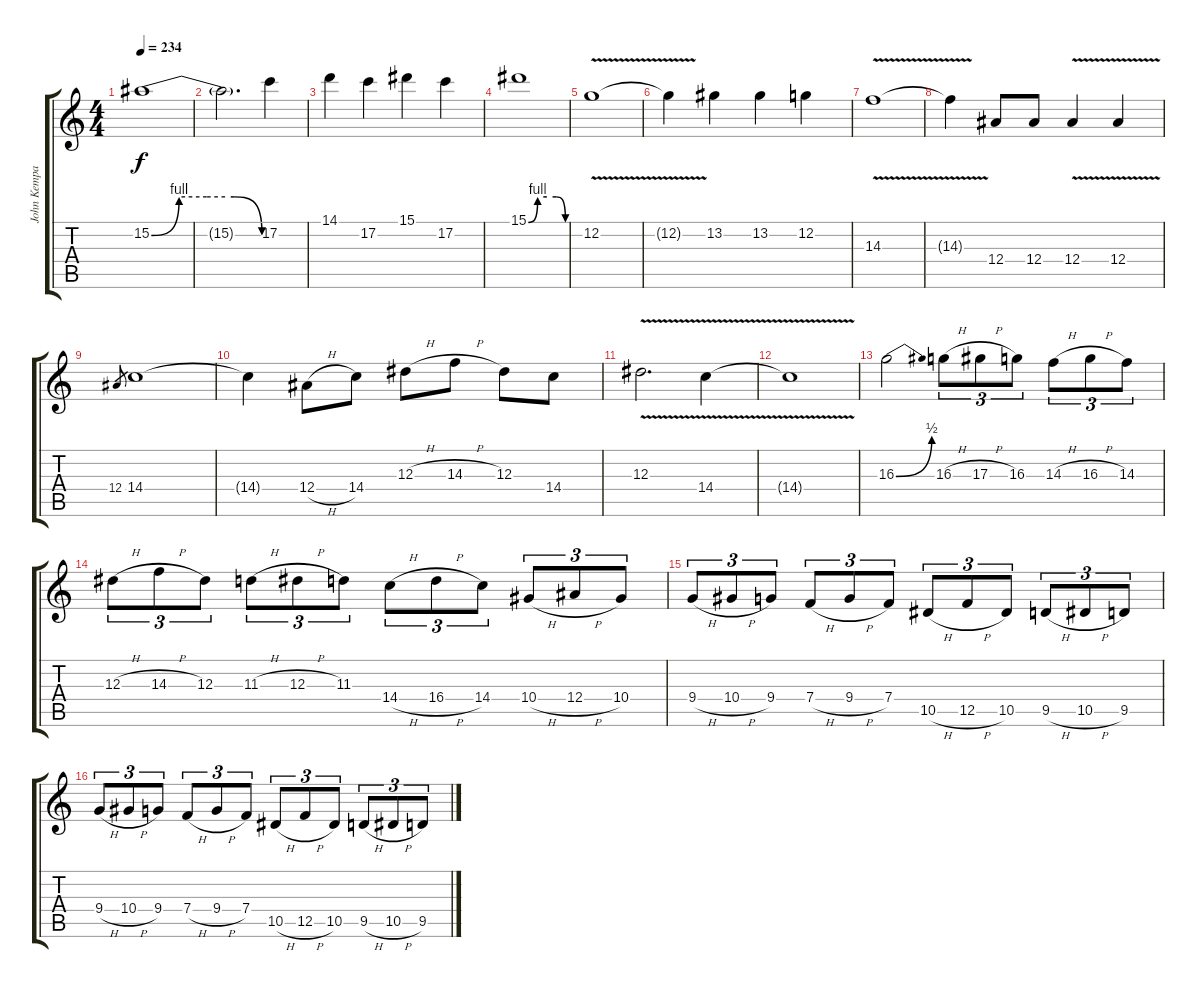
\track ("John Kempainen (Lead Guitar)" "John Kempa") {instrument overdrivenguitar}
\staff {score tabs}
\tuning (C4 G3 Eb3 Bb2 F2 C2) {hide}
\ts (4 4)
\tempo 234
\clef g2
\ks c
15.2{be (custom 0 0 15 4 30 4 40 4 45 4 60 0)}.1{dy f} |
15.2{t}.2{d} 17.2.4 |
14.1.4 17.2.4 15.1.4 17.2.4 |
15.1{be (custom 0 0 15 4 30 4 45 4 60 0)}.1 |
12.2{v}.1 |
12.2{t}.4 13.2.4 13.2.4 12.2.4 |
14.3{v}.1 |
14.3{t}.4 12.4.8 12.4.8 12.4{v}.4 12.4{v}.4 |
12.4.8{gr} 14.4.1 |
14.4{t}.4 12.4{h}.8 14.4.8 12.3{h}.8 14.3{h}.8 12.3.8 14.4.8 |
12.3{v}.2{d} 14.4{v}.4 |
14.4{t}.1 |
16.3{be (bend 0 0 60 2)}.2 16.3{h}.8{tu (3 2)} 17.3{h}.8{tu (3 2)} 16.3.8{tu (3 2)} 14.3{h}.8{tu (3 2)} 16.3{h}.8{tu (3 2)} 14.3.8{tu (3 2)} |
12.3{h}.8{tu (3 2)} 14.3{h}.8{tu (3 2)} 12.3.8{tu (3 2)} 11.3{h}.8{tu (3 2)} 12.3{h}.8{tu (3 2)} 11.3.8{tu (3 2)} 14.4{h}.8{tu (3 2)} 16.4{h}.8{tu (3 2)} 14.4.8{tu (3 2)} 10.4{h}.8{tu (3 2)} 12.4{h}.8{tu (3 2)} 10.4.8{tu (3 2)} |
9.4{h}.8{tu (3 2)} 10.4{h}.8{tu (3 2)} 9.4.8{tu (3 2)} 7.4{h}.8{tu (3 2)} 9.4{h}.8{tu (3 2)} 7.4.8{tu (3 2)} 10.5{h}.8{tu (3 2)} 12.5{h}.8{tu (3 2)} 10.5.8{tu (3 2)} 9.5{h}.8{tu (3 2)} 10.5{h}.8{tu (3 2)} 9.5.8{tu (3 2)} |
9.4{h}.8{tu (3 2)} 10.4{h}.8{tu (3 2)} 9.4.8{tu (3 2)} 7.4{h}.8{tu (3 2)} 9.4{h}.8{tu (3 2)} 7.4.8{tu (3 2)} 10.5{h}.8{tu (3 2)} 12.5{h}.8{tu (3 2)} 10.5.8{tu (3 2)} 9.5{h}.8{tu (3 2)} 10.5{h}.8{tu (3 2)} 9.5.8{tu (3 2)}
